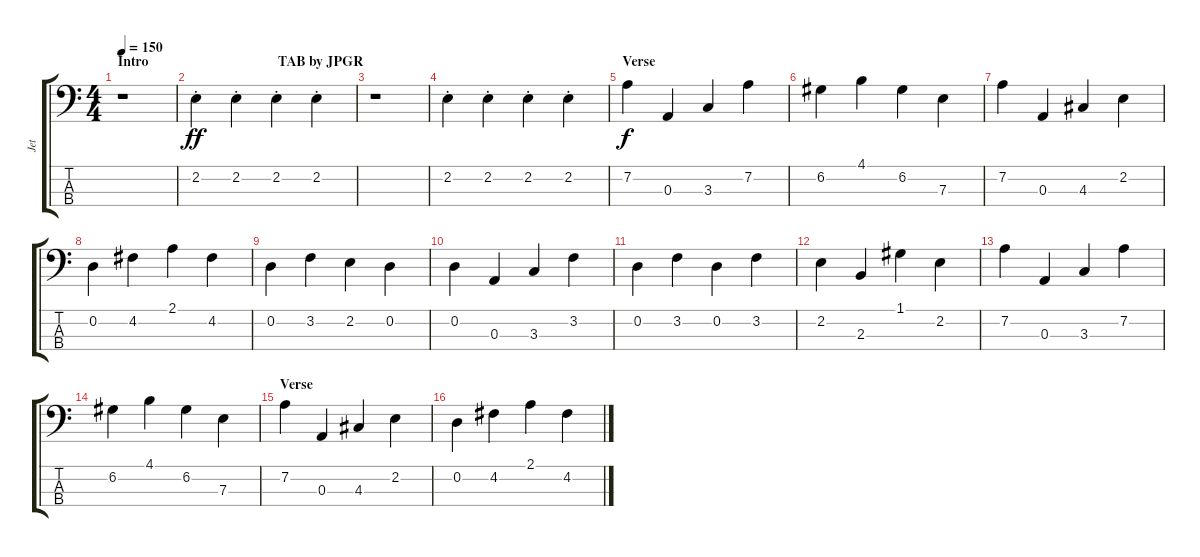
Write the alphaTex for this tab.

\track ("Jet" "Jet") {instrument electricbassfinger}
\staff {score tabs}
\tuning (G2 D2 A1 E1) {hide}
\ts (4 4)
\section ("" "Intro                                     TAB by JPGR")
\tempo 150
\clef f4
\ks c
r.1{dy ff instrument electricbassfinger} |
2.2{st}.4 2.2{st}.4 2.2{st}.4 2.2{st}.4 |
r.1 |
2.2{st}.4 2.2{st}.4 2.2{st}.4 2.2{st}.4 |
\section ("" "Verse")
7.2.4{dy f} 0.3.4 3.3.4 7.2.4 |
6.2.4 4.1.4 6.2.4 7.3.4 |
7.2.4 0.3.4 4.3.4 2.2.4 |
0.2.4 4.2.4 2.1.4 4.2.4 |
0.2.4 3.2.4 2.2.4 0.2.4 |
0.2.4 0.3.4 3.3.4 3.2.4 |
0.2.4 3.2.4 0.2.4 3.2.4 |
2.2.4 2.3.4 1.1.4 2.2.4 |
7.2.4 0.3.4 3.3.4 7.2.4 |
6.2.4 4.1.4 6.2.4 7.3.4 |
\section ("" "Verse")
7.2.4 0.3.4 4.3.4 2.2.4 |
0.2.4 4.2.4 2.1.4 4.2.4
